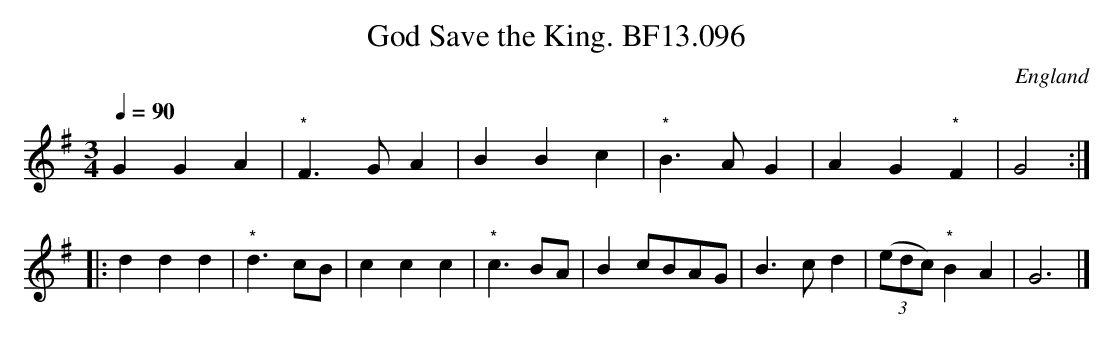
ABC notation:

X:1
T:God Save the King. BF13.096
M:3/4
L:1/8
Q:1/4=90
O:England
K:G major
G2G2A2|"^*"F3GA2|B2B2c2|"^*"B3AG2|A2G2"^*"F2|G4:|!
|:d2d2d2|"^*"d3cB|c2c2c2|"^*"c3BA|B2cBAG|B3cd2| ((3edc) "^*"B2A2|G6|]
